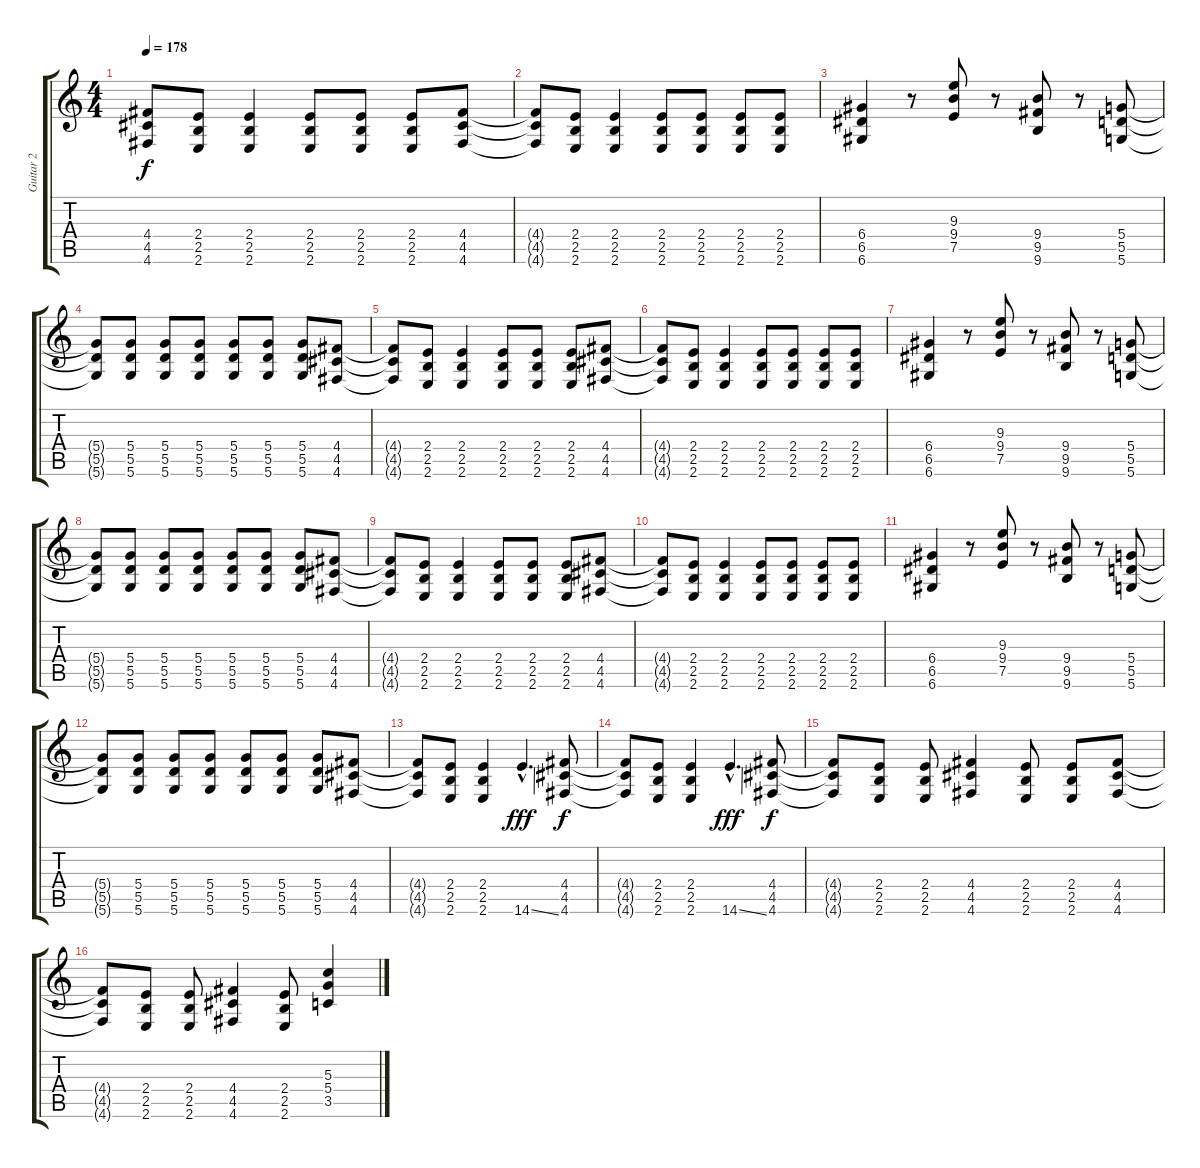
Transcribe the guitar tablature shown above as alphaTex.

\track ("Guitar 2" "Guitar 2") {instrument distortionguitar}
\staff {score tabs}
\tuning (E4 B3 G3 D3 A2 D2) {hide}
\ts (4 4)
\tempo 178
\clef g2
\ks c
(4.4{t} 4.5{t} 4.6{t}).8{dy f} (2.4 2.5 2.6).8 (2.4 2.5 2.6).4 (2.4 2.5 2.6).8 (2.4 2.5 2.6).8 (2.4 2.5 2.6).8 (4.4 4.5 4.6).8 |
(4.4{t} 4.5{t} 4.6{t}).8 (2.4 2.5 2.6).8 (2.4 2.5 2.6).4 (2.4 2.5 2.6).8 (2.4 2.5 2.6).8 (2.4 2.5 2.6).8 (2.4 2.5 2.6).8 |
(6.4 6.5 6.6).4 r.8 (9.3 9.4 7.5).8 r.8 (9.4 9.5 9.6).8 r.8 (5.4 5.5 5.6).8 |
(5.4{t} 5.5{t} 5.6{t}).8 (5.4 5.5 5.6).8 (5.4 5.5 5.6).8 (5.4 5.5 5.6).8 (5.4 5.5 5.6).8 (5.4 5.5 5.6).8 (5.4 5.5 5.6).8 (4.4 4.5 4.6).8 |
(4.4{t} 4.5{t} 4.6{t}).8 (2.4 2.5 2.6).8 (2.4 2.5 2.6).4 (2.4 2.5 2.6).8 (2.4 2.5 2.6).8 (2.4 2.5 2.6).8 (4.4 4.5 4.6).8 |
(4.4{t} 4.5{t} 4.6{t}).8 (2.4 2.5 2.6).8 (2.4 2.5 2.6).4 (2.4 2.5 2.6).8 (2.4 2.5 2.6).8 (2.4 2.5 2.6).8 (2.4 2.5 2.6).8 |
(6.4 6.5 6.6).4 r.8 (9.3 9.4 7.5).8 r.8 (9.4 9.5 9.6).8 r.8 (5.4 5.5 5.6).8 |
(5.4{t} 5.5{t} 5.6{t}).8 (5.4 5.5 5.6).8 (5.4 5.5 5.6).8 (5.4 5.5 5.6).8 (5.4 5.5 5.6).8 (5.4 5.5 5.6).8 (5.4 5.5 5.6).8 (4.4 4.5 4.6).8 |
(4.4{t} 4.5{t} 4.6{t}).8 (2.4 2.5 2.6).8 (2.4 2.5 2.6).4 (2.4 2.5 2.6).8 (2.4 2.5 2.6).8 (2.4 2.5 2.6).8 (4.4 4.5 4.6).8 |
(4.4{t} 4.5{t} 4.6{t}).8 (2.4 2.5 2.6).8 (2.4 2.5 2.6).4 (2.4 2.5 2.6).8 (2.4 2.5 2.6).8 (2.4 2.5 2.6).8 (2.4 2.5 2.6).8 |
(6.4 6.5 6.6).4 r.8 (9.3 9.4 7.5).8 r.8 (9.4 9.5 9.6).8 r.8 (5.4 5.5 5.6).8 |
(5.4{t} 5.5{t} 5.6{t}).8 (5.4 5.5 5.6).8 (5.4 5.5 5.6).8 (5.4 5.5 5.6).8 (5.4 5.5 5.6).8 (5.4 5.5 5.6).8 (5.4 5.5 5.6).8 (4.4 4.5 4.6).8 |
(4.4{t} 4.5{t} 4.6{t}).8 (2.4 2.5 2.6).8 (2.4 2.5 2.6).4 14.6{ss hac}.4{d dy fff} (4.4 4.5 4.6).8{dy f} |
(4.4{t} 4.5{t} 4.6{t}).8 (2.4 2.5 2.6).8 (2.4 2.5 2.6).4 14.6{ss hac}.4{d dy fff} (4.4 4.5 4.6).8{dy f} |
(4.4{t} 4.5{t} 4.6{t}).8 (2.4 2.5 2.6).8 (2.4 2.5 2.6).8 (4.4 4.5 4.6).4 (2.4 2.5 2.6).8 (2.4 2.5 2.6).8 (4.4 4.5 4.6).8 |
(4.4{t} 4.5{t} 4.6{t}).8 (2.4 2.5 2.6).8 (2.4 2.5 2.6).8 (4.4 4.5 4.6).4 (2.4 2.5 2.6).8 (5.3 5.4 3.5).4
